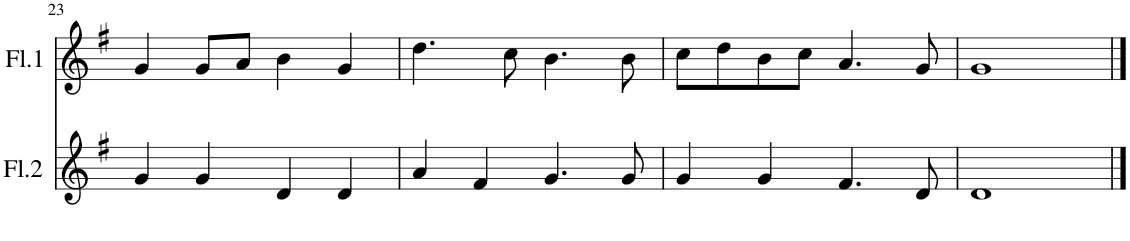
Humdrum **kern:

**kern	**kern
*part2	*part1
*staff2	*staff1
*I"Flauta 2	*I"Flauta 1
*I'Fl.2	*I'Fl.1
!!LO:PB:g=z
*clefG2	*clefG2
*k[f#]	*k[f#]
*M4/4	*M4/4
=23	=23
4g/	4g/
4g/	8g/L
.	8a/J
4d/	4b\
4d/	4g/
=24	=24
4a/	4.dd\
4f#/	.
.	8cc\
4.g/	4.b\
8g/	8b\
=25	=25
4g/	8cc\L
.	8dd\
4g/	8b\
.	8cc\J
4.f#/	4.a/
8d/	8g/
=26	=26
1d	1g
==	==
*-	*-
